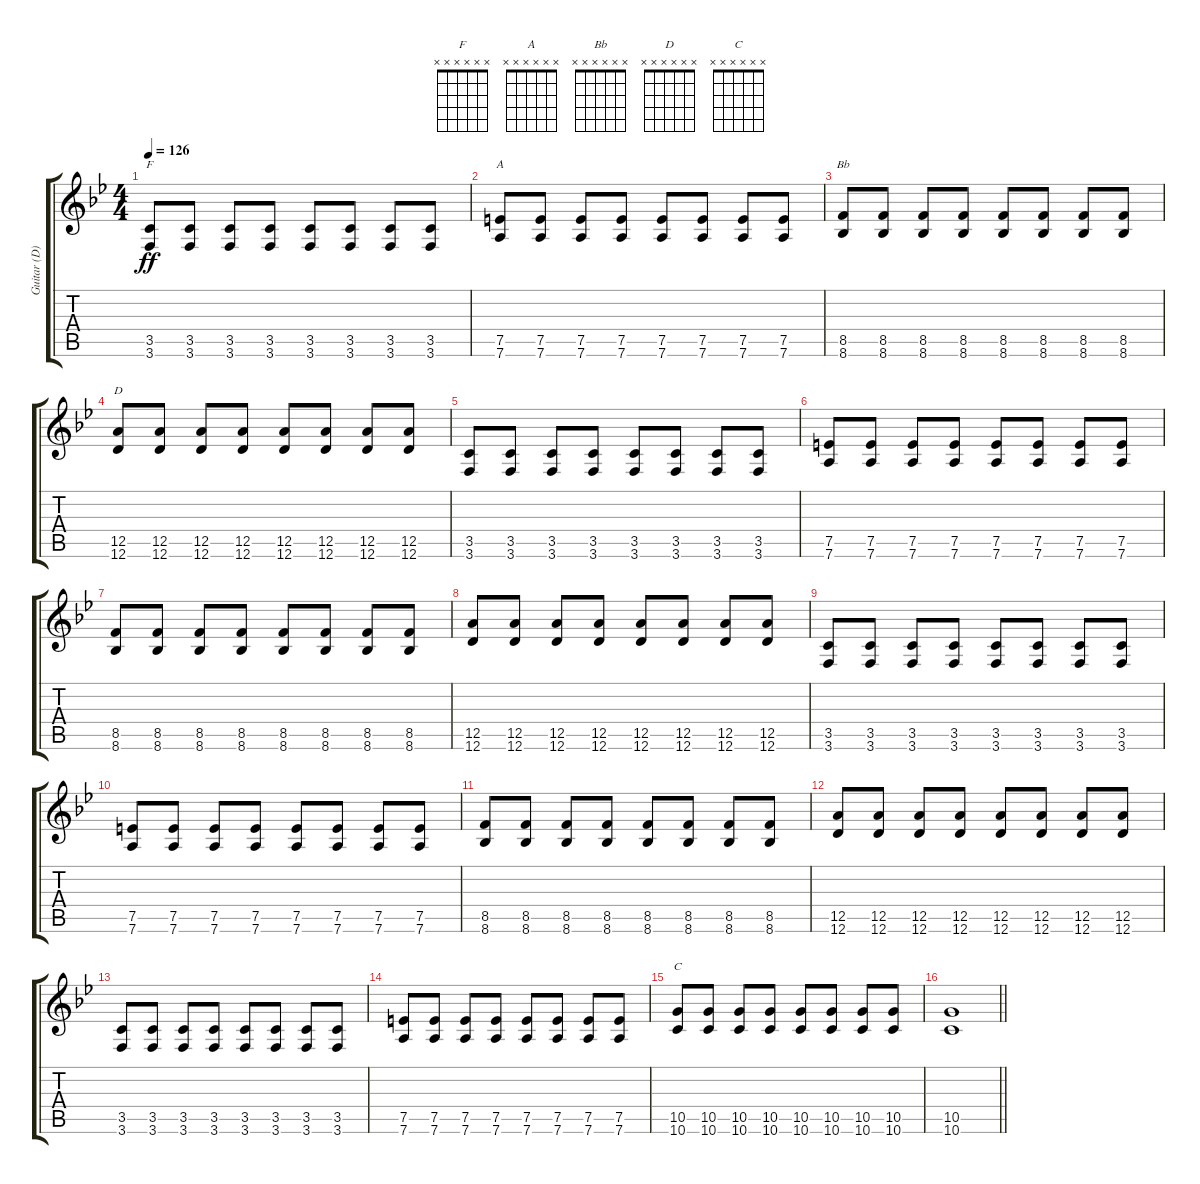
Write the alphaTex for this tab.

\track ("Guitar (D)" "Guitar (D)") {instrument distortionguitar}
\staff {score tabs}
\tuning (E4 B3 G3 D3 A2 D2) {hide}
\chord ("F" x x x x x x)
\chord ("A" x x x x x x)
\chord ("Bb" x x x x x x)
\chord ("D" x x x x x x)
\chord ("C" x x x x x x)
\ts (4 4)
\tempo 126
\clef g2
\ks bb
(3.5 3.6).8{ch "F" dy ff} (3.5 3.6).8 (3.5 3.6).8 (3.5 3.6).8 (3.5 3.6).8 (3.5 3.6).8 (3.5 3.6).8 (3.5 3.6).8 |
(7.5 7.6).8{ch "A"} (7.5 7.6).8 (7.5 7.6).8 (7.5 7.6).8 (7.5 7.6).8 (7.5 7.6).8 (7.5 7.6).8 (7.5 7.6).8 |
(8.5 8.6).8{ch "Bb"} (8.5 8.6).8 (8.5 8.6).8 (8.5 8.6).8 (8.5 8.6).8 (8.5 8.6).8 (8.5 8.6).8 (8.5 8.6).8 |
(12.5 12.6).8{ch "D"} (12.5 12.6).8 (12.5 12.6).8 (12.5 12.6).8 (12.5 12.6).8 (12.5 12.6).8 (12.5 12.6).8 (12.5 12.6).8 |
(3.5 3.6).8 (3.5 3.6).8 (3.5 3.6).8 (3.5 3.6).8 (3.5 3.6).8 (3.5 3.6).8 (3.5 3.6).8 (3.5 3.6).8 |
(7.5 7.6).8 (7.5 7.6).8 (7.5 7.6).8 (7.5 7.6).8 (7.5 7.6).8 (7.5 7.6).8 (7.5 7.6).8 (7.5 7.6).8 |
(8.5 8.6).8 (8.5 8.6).8 (8.5 8.6).8 (8.5 8.6).8 (8.5 8.6).8 (8.5 8.6).8 (8.5 8.6).8 (8.5 8.6).8 |
(12.5 12.6).8 (12.5 12.6).8 (12.5 12.6).8 (12.5 12.6).8 (12.5 12.6).8 (12.5 12.6).8 (12.5 12.6).8 (12.5 12.6).8 |
(3.5 3.6).8 (3.5 3.6).8 (3.5 3.6).8 (3.5 3.6).8 (3.5 3.6).8 (3.5 3.6).8 (3.5 3.6).8 (3.5 3.6).8 |
(7.5 7.6).8 (7.5 7.6).8 (7.5 7.6).8 (7.5 7.6).8 (7.5 7.6).8 (7.5 7.6).8 (7.5 7.6).8 (7.5 7.6).8 |
(8.5 8.6).8 (8.5 8.6).8 (8.5 8.6).8 (8.5 8.6).8 (8.5 8.6).8 (8.5 8.6).8 (8.5 8.6).8 (8.5 8.6).8 |
(12.5 12.6).8 (12.5 12.6).8 (12.5 12.6).8 (12.5 12.6).8 (12.5 12.6).8 (12.5 12.6).8 (12.5 12.6).8 (12.5 12.6).8 |
(3.5 3.6).8 (3.5 3.6).8 (3.5 3.6).8 (3.5 3.6).8 (3.5 3.6).8 (3.5 3.6).8 (3.5 3.6).8 (3.5 3.6).8 |
(7.5 7.6).8 (7.5 7.6).8 (7.5 7.6).8 (7.5 7.6).8 (7.5 7.6).8 (7.5 7.6).8 (7.5 7.6).8 (7.5 7.6).8 |
(10.5 10.6).8{ch "C"} (10.5 10.6).8 (10.5 10.6).8 (10.5 10.6).8 (10.5 10.6).8 (10.5 10.6).8 (10.5 10.6).8 (10.5 10.6).8 |
\barLineRight lightlight
(10.5 10.6).1
